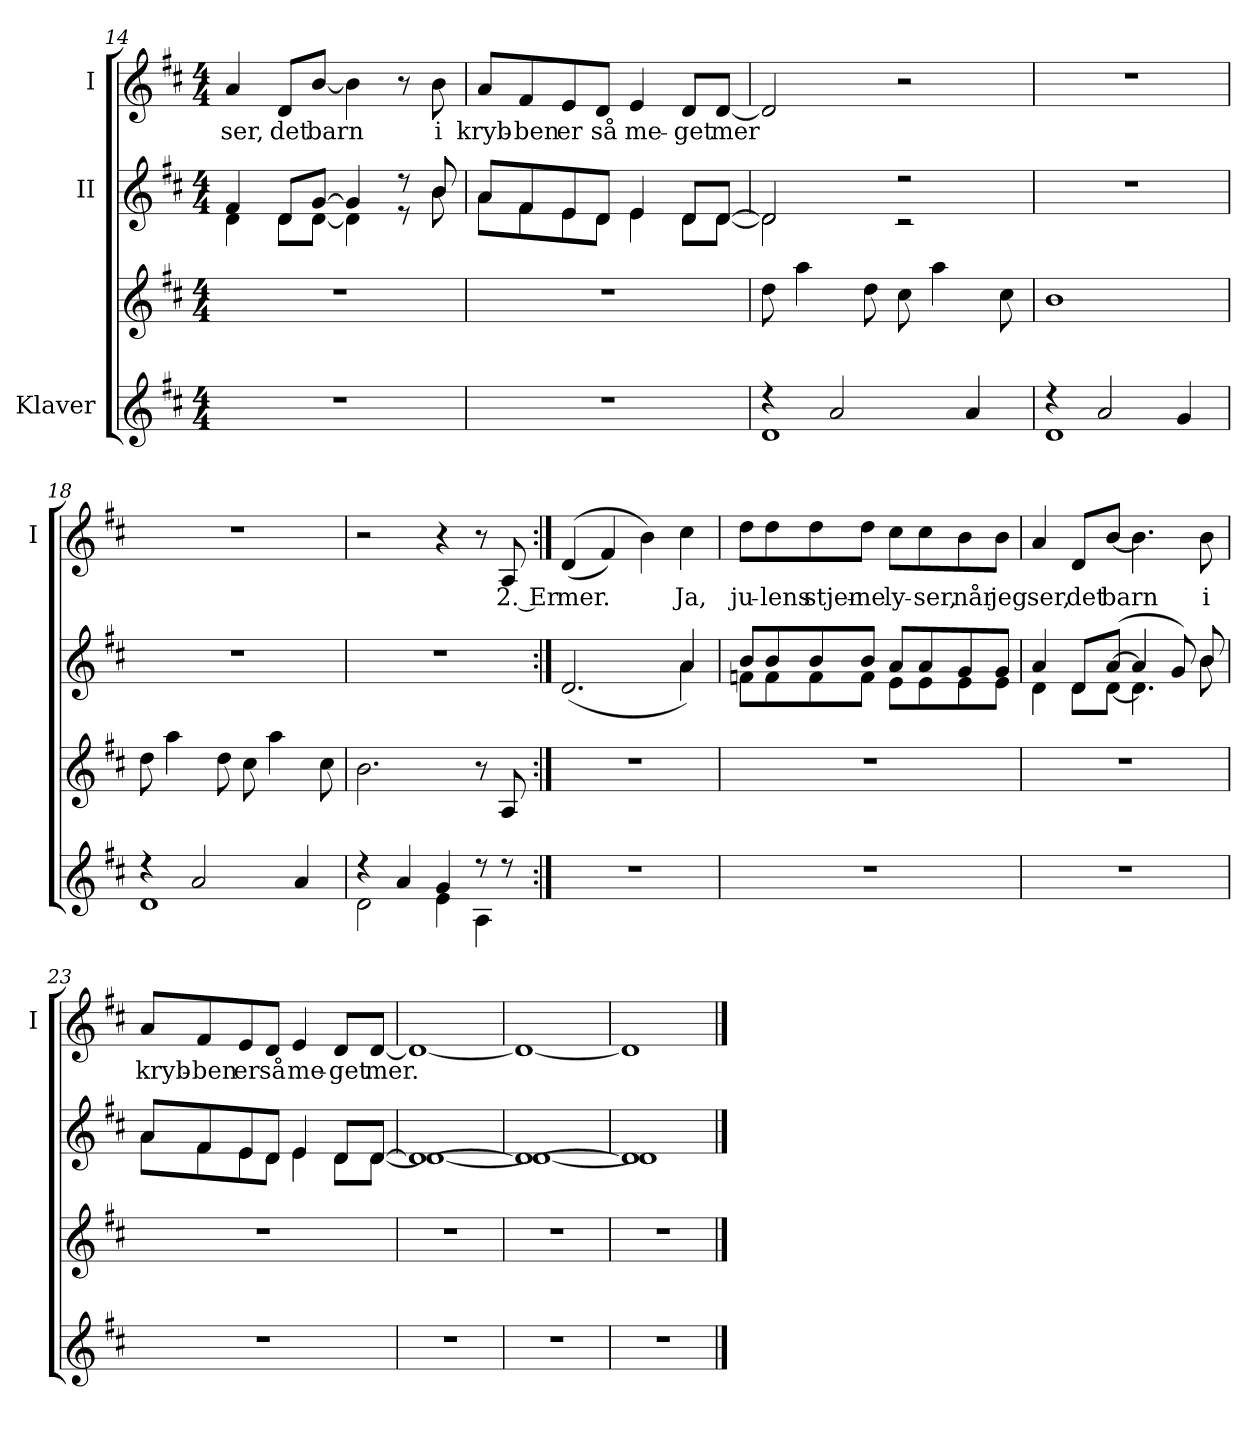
**kern	**kern	**kern	**kern	**text
*part3	*part3	*part2	*part1	*part1
*staff4	*staff3	*staff2	*staff1	*staff1
*I"Klaver	*	*I"II	*I"I	*
*	*	*	*I'I	*
*clefG2	*clefG2	*clefG2	*clefG2	*
*k[f#c#]	*k[f#c#]	*k[f#c#]	*k[f#c#]	*
*M4/4	*M4/4	*M4/4	*M4/4	*
=14	=14	=14	=14	=14
*	*	*^	*	*
!	!	!	!	!	!LO:LY:b
1r	1r	4f#/	4d\	4a/	ser,
!	!	!	!	!	!LO:LY:b
.	.	8d/L	8d\L	8d/L	det
!	!	!	!	!	!LO:LY:b
.	.	[8g/J	[8d\J	[8b/J	barn
.	.	4g/]	4d\]	4b\]	.
.	.	8r	8r	8r	.
!	!	!	!	!	!LO:LY:b
.	.	8b/	8b\	8b\	i
=15	=15	=15	=15	=15	=15
!	!	!	!	!	!LO:LY:b
1r	1r	8a/L	8a\L	8a/L	kryb-
!	!	!	!	!	!LO:LY:b
.	.	8f#/	8f#\	8f#/	-ben
!	!	!	!	!	!LO:LY:b
.	.	8e/	8e\	8e/	er
!	!	!	!	!	!LO:LY:b
.	.	8d/J	8d\J	8d/J	så
!	!	!	!	!	!LO:LY:b
.	.	4e/	4e\	4e/	me-
!	!	!	!	!	!LO:LY:b
.	.	8d/L	8d\L	8d/L	-get
!	!	!	!	!	!LO:LY:b
.	.	[8d/J	[8d\J	[8d/J	mer
!!LO:PB:g=z
=16	=16	=16	=16	=16	=16
*^	*	*	*	*	*
4r	1d	8dd\	2d/]	2d\]	2d/]	.
.	.	4aa\	.	.	.	.
2a/	.	.	.	.	.	.
.	.	8dd\	.	.	.	.
.	.	8cc#\	2r	2r	2r	.
.	.	4aa\	.	.	.	.
4a/	.	.	.	.	.	.
.	.	8cc#\	.	.	.	.
*	*	*	*v	*v	*	*
=17	=17	=17	=17	=17	=17
4r	1d	1b	1r	1r	.
2a/	.	.	.	.	.
4g/	.	.	.	.	.
=18	=18	=18	=18	=18	=18
4r	1d	8dd\	1r	1r	.
.	.	4aa\	.	.	.
2a/	.	.	.	.	.
.	.	8dd\	.	.	.
.	.	8cc#\	.	.	.
.	.	4aa\	.	.	.
4a/	.	.	.	.	.
.	.	8cc#\	.	.	.
=19	=19	=19	=19	=19	=19
4r	2d\	2.b\	1r	2r	.
4a/	.	.	.	.	.
4g/	4e\	.	.	4r	.
8r	4A\	8r	.	8r	.
!	!	!	!	!	!LO:LY:b
8r	.	8A/	.	8A/	2. Er
*v	*v	*	*	*	*
!!LO:LB:g=z
=20:|!	=20:|!	=20:|!	=20:|!	=20:|!
*	*	*^	*	*
!	!	!	!	!	!LO:LY:b
1r	1r	(2.d/	2.ryy	((4d/	mer.
.	.	.	.	4f#/)	.
.	.	.	.	4b\)	.
!	!	!	!	!	!LO:LY:b
.	.	4a/)	4a\	4cc#\	Ja,
=21	=21	=21	=21	=21	=21
!	!	!	!	!	!LO:LY:b
1r	1r	8b/L	8fn\L	8dd\L	ju-
!	!	!	!	!	!LO:LY:b
.	.	8b/	8f\	8dd\	-lens
!	!	!	!	!	!LO:LY:b
.	.	8b/	8f\	8dd\	stjer-
!	!	!	!	!	!LO:LY:b
.	.	8b/J	8f\J	8dd\J	-ne
!	!	!	!	!	!LO:LY:b
.	.	8a/L	8e\L	8cc#\L	ly-
!	!	!	!	!	!LO:LY:b
.	.	8a/	8e\	8cc#\	-ser,
!	!	!	!	!	!LO:LY:b
.	.	8g/	8e\	8b\	når
!	!	!	!	!	!LO:LY:b
.	.	8g/J	8e\J	8b\J	jeg
=22	=22	=22	=22	=22	=22
!	!	!	!	!	!LO:LY:b
1r	1r	4a/	4d\	4a/	ser,
!	!	!	!	!	!LO:LY:b
.	.	8d/L	8d\L	8d/L	det
!	!	!	!	!	!LO:LY:b
.	.	([8a/J	[8d\J	[8b/J	barn
.	.	4a/]	4.d\]	4.b\]	.
.	.	8g/)	.	.	.
!	!	!	!	!	!LO:LY:b
.	.	8b/	8b\	8b\	i
=23	=23	=23	=23	=23	=23
!	!	!	!	!	!LO:LY:b
1r	1r	8a/L	8a\L	8a/L	kryb-
!	!	!	!	!	!LO:LY:b
.	.	8f#/	8f#\	8f#/	-ben
!	!	!	!	!	!LO:LY:b
.	.	8e/	8e\	8e/	er
!	!	!	!	!	!LO:LY:b
.	.	8d/J	8d\J	8d/J	så
!	!	!	!	!	!LO:LY:b
.	.	4e/	4e\	4e/	me-
!	!	!	!	!	!LO:LY:b
.	.	8d/L	8d\L	8d/L	-get
!	!	!	!	!	!LO:LY:b
.	.	[8d/J	[8d\J	[8d/J	mer.
=24	=24	=24	=24	=24	=24
1r	1r	1d_	1d_	1d_	.
!!LO:LB:g=z
=25	=25	=25	=25	=25	=25
1r	1r	1d_	1d_	1d_	.
=26	=26	=26	=26	=26	=26
1r	1r	1d]	1d]	1d]	.
*	*	*v	*v	*	*
==	==	==	==	==
*-	*-	*-	*-	*-
